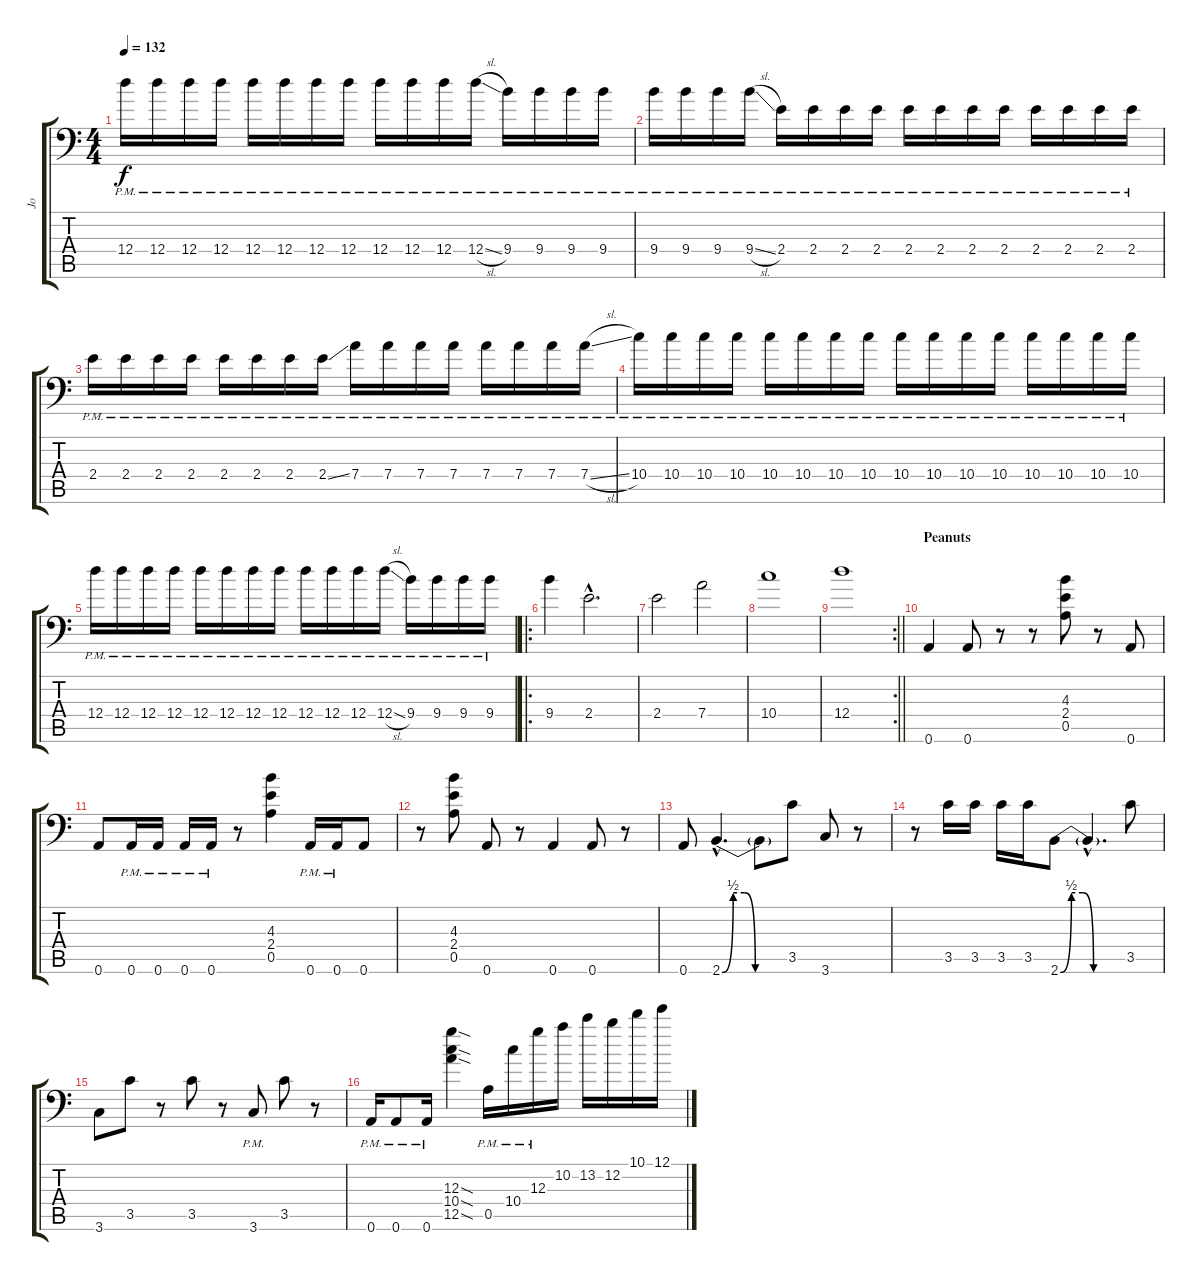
\track ("Jo" "Jo") {instrument distortionguitar}
\staff {score tabs}
\tuning (E4 B3 G3 D3 A2 A1) {hide}
\ts (4 4)
\tempo 132
\clef f4
\ks c
12.4{pm}.16{dy f} 12.4{pm}.16 12.4{pm}.16 12.4{pm}.16 12.4{pm}.16 12.4{pm}.16 12.4{pm}.16 12.4{pm}.16 12.4{pm}.16 12.4{pm}.16 12.4{pm}.16 12.4{sl pm}.16 9.4{pm}.16 9.4{pm}.16 9.4{pm}.16 9.4{pm}.16 |
9.4{pm}.16 9.4{pm}.16 9.4{pm}.16 9.4{sl pm}.16 2.4{pm}.16 2.4{pm}.16 2.4{pm}.16 2.4{pm}.16 2.4{pm}.16 2.4{pm}.16 2.4{pm}.16 2.4{pm}.16 2.4{pm}.16 2.4{pm}.16 2.4{pm}.16 2.4{pm}.16 |
2.4{pm}.16 2.4{pm}.16 2.4{pm}.16 2.4{pm}.16 2.4{pm}.16 2.4{pm}.16 2.4{pm}.16 2.4{ss pm}.16 7.4{pm}.16 7.4{pm}.16 7.4{pm}.16 7.4{pm}.16 7.4{pm}.16 7.4{pm}.16 7.4{pm}.16 7.4{sl pm}.16 |
10.4{pm}.16 10.4{pm}.16 10.4{pm}.16 10.4{pm}.16 10.4{pm}.16 10.4{pm}.16 10.4{pm}.16 10.4{pm}.16 10.4{pm}.16 10.4{pm}.16 10.4{pm}.16 10.4{pm}.16 10.4{pm}.16 10.4{pm}.16 10.4{pm}.16 10.4{pm}.16 |
12.4{pm}.16 12.4{pm}.16 12.4{pm}.16 12.4{pm}.16 12.4{pm}.16 12.4{pm}.16 12.4{pm}.16 12.4{pm}.16 12.4{pm}.16 12.4{pm}.16 12.4{pm}.16 12.4{sl pm}.16 9.4{pm}.16 9.4{pm}.16 9.4{pm}.16 9.4{pm}.16 |
\ro
9.4.4 2.4{hac}.2{d} |
2.4.2 7.4.2 |
10.4.1 |
\rc 2
\barLineRight lightlight
12.4.1 |
\section ("" "Peanuts")
0.6.4{instrument distortionguitar} 0.6.8 r.8 r.8 (4.3 2.4 0.5).8 r.8 0.6.8 |
0.6.8 0.6{pm}.16 0.6{pm}.16 0.6{pm}.16 0.6{pm}.16 r.8 (4.3 2.4 0.5).4 0.6{pm}.16 0.6{pm}.16 0.6.8 |
r.8 (4.3 2.4 0.5).8 0.6.8 r.8 0.6.4 0.6.8 r.8 |
0.6.8 2.6{be (custom 0 0 10 2 20 2 30 0 60 0) hac}.4{d} 2.6{t}.8 3.5.8 3.6.8 r.8 |
r.8 3.5.16 3.5.16 3.5.16 3.5.16 2.6{be (custom 0 0 10 2 20 2 30 0 60 0)}.8 2.6{hac t}.4{d} 3.5.8 |
3.6.8 3.5.8 r.8 3.5.8 r.8 3.6{pm}.8 3.5.8 r.8 |
0.6{pm}.16 0.6{pm}.8 0.6{pm}.16 (12.3{sod} 10.4{sod} 12.5{sod}).4 0.5{pm}.16 10.4{pm}.16 12.3{pm}.16 10.2.16 13.2.16 12.2.16 10.1.16 12.1.16
